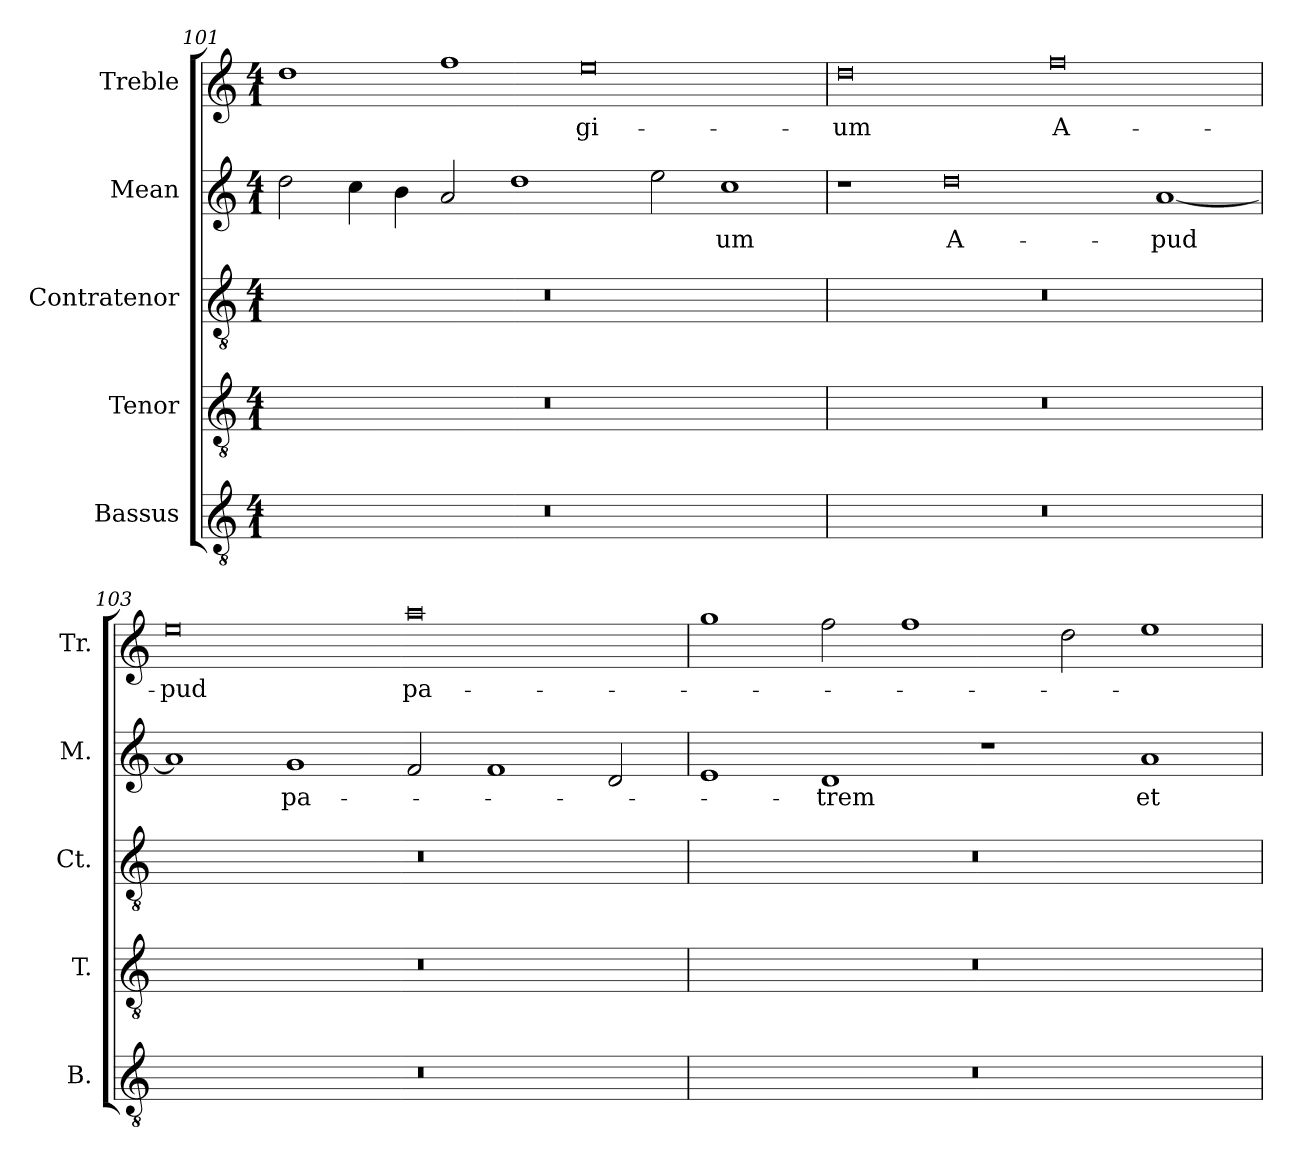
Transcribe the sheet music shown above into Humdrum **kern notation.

**kern	**kern	**kern	**kern	**text	**kern	**text
*part5	*part4	*part3	*part2	*part2	*part1	*part1
*staff5	*staff4	*staff3	*staff2	*staff2	*staff1	*staff1
*I"Bassus	*I"Tenor	*I"Contratenor	*I"Mean	*	*I"Treble	*
*I'B.	*I'T.	*I'Ct.	*I'M.	*	*I'Tr.	*
*clefGv2	*clefGv2	*clefGv2	*clefG2	*	*clefG2	*
*ITrd7c12	*ITrd7c12	*ITrd7c12	*	*	*	*
*k[]	*k[]	*k[]	*k[]	*	*k[]	*
*	*	*C:	*C:	*	*C:	*
*M4/1	*M4/1	*M4/1	*M4/1	*	*M4/1	*
=101	=101	=101	=101	=101	=101	=101
!LO:N:vis=1	!LO:N:vis=1	!LO:N:vis=1	!	!	!	!
00r	00r	00r	2ddi\	.	1ddi	.
.	.	.	4cci\	.	.	.
.	.	.	4bi\	.	.	.
.	.	.	2ai/	.	1ffi	.
.	.	.	1ddi	.	.	.
!	!	!	!	!	!	!LO:LY:b:color=#000000
.	.	.	.	.	0eei	-gi-
.	.	.	2eei\	.	.	.
!	!	!	!	!LO:LY:b:color=#000000	!	!
.	.	.	1cci	-um	.	.
=102	=102	=102	=102	=102	=102	=102
!LO:N:vis=1	!LO:N:vis=1	!LO:N:vis=1	!	!	!	!
!	!	!	!	!	!	!LO:LY:b:color=#000000
00r	00r	00r	1r	.	0ddi	-um
!	!	!	!	!LO:LY:b:color=#000000	!	!
.	.	.	0ddi	A-	.	.
!	!	!	!	!	!	!LO:LY:b:color=#000000
.	.	.	.	.	0ffi	A-
!	!	!	!	!LO:LY:b:color=#000000	!	!
.	.	.	[<1ai	-pud	.	.
!!LO:LB:g=z
=103	=103	=103	=103	=103	=103	=103
!LO:N:vis=1	!LO:N:vis=1	!LO:N:vis=1	!	!	!	!
!	!	!	!	!	!	!LO:LY:b:color=#000000
00r	00r	00r	1ai]	.	0eei	-pud
!	!	!	!	!LO:LY:b:color=#000000	!	!
.	.	.	1gi	pa-	.	.
!	!	!	!	!	!	!LO:LY:b:color=#000000
.	.	.	2fi/	.	0aai	pa-
.	.	.	1fi	.	.	.
.	.	.	2di/	.	.	.
=104	=104	=104	=104	=104	=104	=104
!LO:N:vis=1	!LO:N:vis=1	!LO:N:vis=1	!	!	!	!
00r	00r	00r	1ei	.	1ggi	.
!	!	!	!	!LO:LY:b:color=#000000	!	!
.	.	.	1di	-trem	2ffi\	.
.	.	.	.	.	1ffi	.
.	.	.	1r	.	.	.
.	.	.	.	.	2ddi\	.
!	!	!	!	!LO:LY:b:color=#000000	!	!
.	.	.	1ai	et	1eei	.
=	=	=	=	=	=	=
*-	*-	*-	*-	*-	*-	*-
